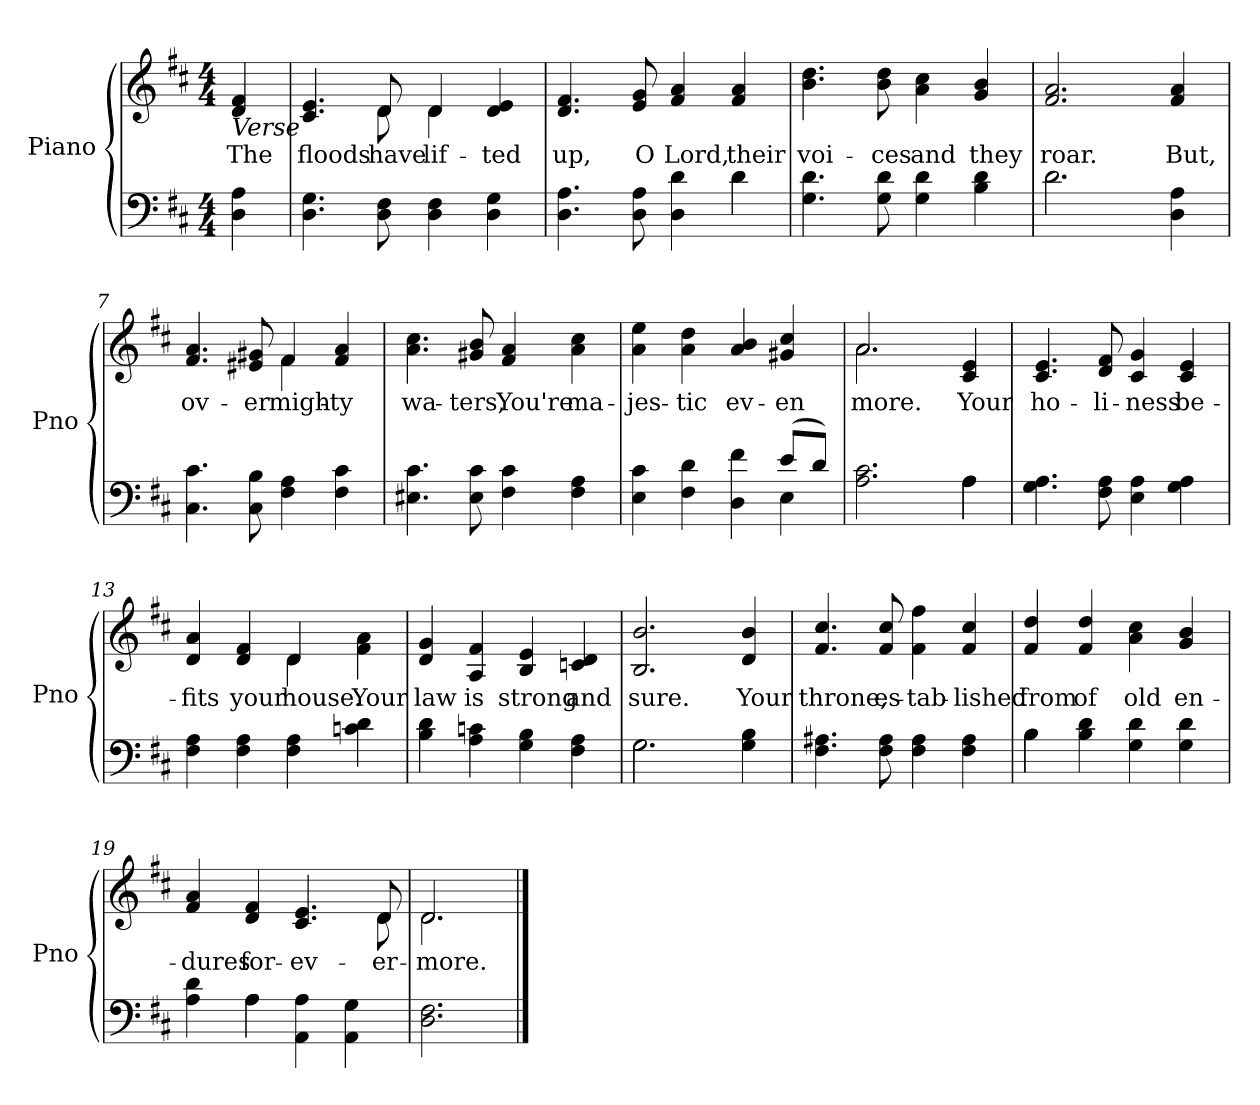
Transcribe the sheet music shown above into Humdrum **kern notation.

**kern	**kern	**text
*part2	*part1	*part1
*staff2	*staff1	*staff1
*I"Piano	*I"Piano	*
*I'Pno	*I'Pno	*
*clefF4	*clefG2	*
*k[f#c#]	*k[f#c#]	*
*M4/4	*M4/4	*
=1	=1	=1
!	!LO:TX:b:i:t=Verse	!
!	!	!LO:LY:b
4D\ 4A\	4d/ 4f#/	The
=2	=2	=2
!	!	!LO:LY:b
*	*^	*
4.D\ 4.G\	4.c#/ 4.e/	4.ryy	floods
!	!	!	!LO:LY:b
8D\ 8F#\	8d/	8d\	have
!	!	!	!LO:LY:b
4D\ 4F#\	4d/	4d\	lif-
!	!	!	!LO:LY:b
4D\ 4G\	4d/ 4e/	4ryy	-ted
=3	=3	=3	=3
*^	*	*	*
!	!	!	!	!LO:LY:b
*	*	*v	*v	*
4.D\ 4.A\	2.ryy	4.d/ 4.f#/	up,
!	!	!	!LO:LY:b
8D\ 8A\	.	8e/ 8g/	O
!	!	!	!LO:LY:b
4D\ 4d\	.	4f#/ 4a/	Lord,
!	!	!	!LO:LY:b
4d\	4d\	4f#/ 4a/	their
=4	=4	=4	=4
!	!	!	!LO:LY:b
*v	*v	*	*
4.G\ 4.d\	4.b\ 4.dd\	voi-
!	!	!LO:LY:b
8G\ 8d\	8b\ 8dd\	-ces
!	!	!LO:LY:b
4G\ 4d\	4a\ 4cc#\	and
!	!	!LO:LY:b
4B\ 4d\	4g/ 4b/	they
=5	=5	=5
*^	*	*
!	!	!	!LO:LY:b
2.d\	2.d\	2.f#/ 2.a/	roar.
!!LO:LB:g=z
=6-	=6-	=6-	=6-
!	!	!	!LO:LY:b
*v	*v	*	*
4D\ 4A\	4f#/ 4a/	But,
=7	=7	=7
!	!	!LO:LY:b
*	*^	*
4.C#\ 4.c#\	4.f#/ 4.a/	2ryy	ov-
!	!	!	!LO:LY:b
8C#\ 8B\	8e#X/ 8g#X/	.	-er
!	!	!	!LO:LY:b
4F#\ 4A\	4f#/	4f#\	migh-
!	!	!	!LO:LY:b
4F#\ 4c#\	4f#/ 4a/	4ryy	-ty
=8	=8	=8	=8
!	!	!	!LO:LY:b
*	*v	*v	*
4.E#X\ 4.c#\	4.a\ 4.cc#\	wa-
!	!	!LO:LY:b
8E#\ 8c#\	8g#X/ 8b/	-ters,
!	!	!LO:LY:b
4F#\ 4c#\	4f#/ 4a/	You're
!	!	!LO:LY:b
4F#\ 4A\	4a\ 4cc#\	ma-
=9	=9	=9
*^	*	*
!	!	!	!LO:LY:b
4E\ 4c#\	2.ryy	4a\ 4ee\	-jes-
!	!	!	!LO:LY:b
4F#\ 4d\	.	4a\ 4dd\	-tic
!	!	!	!LO:LY:b
4D\ 4f#\	.	4a/ 4b/	ev-
!	!	!	!LO:LY:b
(8e/L	4E\	4g#X/ 4cc#/	-en
8d/J)	.	.	.
*v	*v	*	*
=10	=10	=10
!	!	!LO:LY:b
*	*^	*
2.A\ 2.c#\	2.a/	2.a\	more.
!!LO:LB:g=z
=11-	=11-	=11-	=11-
*^	*	*	*
!	!	!	!	!LO:LY:b
*	*	*v	*v	*
4A\	4A\	4c#/ 4e/	Your
=12	=12	=12	=12
!	!	!	!LO:LY:b
*v	*v	*	*
4.G\ 4.A\	4.c#/ 4.e/	ho-
!	!	!LO:LY:b
8F#\ 8A\	8d/ 8f#/	-li-
!	!	!LO:LY:b
4E\ 4A\	4c#/ 4g/	-ness
!	!	!LO:LY:b
4G\ 4A\	4c#/ 4e/	be-
=13	=13	=13
!	!	!LO:LY:b
*	*^	*
4F#\ 4A\	4d/ 4a/	2ryy	-fits
!	!	!	!LO:LY:b
4F#\ 4A\	4d/ 4f#/	.	your
!	!	!	!LO:LY:b
4F#\ 4A\	4d/	4d\	house.
!	!	!	!LO:LY:b
4cn\ 4d\	4f#\ 4a\	4ryy	Your
=14	=14	=14	=14
!	!	!	!LO:LY:b
*	*v	*v	*
4B\ 4d\	4d/ 4g/	law
!	!	!LO:LY:b
4A\ 4cn\	4A/ 4f#/	is
!	!	!LO:LY:b
4G\ 4B\	4B/ 4e/	strong
!	!	!LO:LY:b
4F#\ 4A\	4cn/ 4d/	and
=15	=15	=15
*^	*	*
!	!	!	!LO:LY:b
2.G\	2.G\	2.B/ 2.b/	sure.
!!LO:LB:g=z
=16-	=16-	=16-	=16-
!	!	!	!LO:LY:b
*v	*v	*	*
4G\ 4B\	4d/ 4b/	Your
=17	=17	=17
!	!	!LO:LY:b
4.F#\ 4.A#X\	4.f#/ 4.cc#/	throne,
!	!	!LO:LY:b
8F#\ 8A#\	8f#/ 8cc#/	es-
!	!	!LO:LY:b
4F#\ 4A#\	4f#\ 4ff#\	-tab-
!	!	!LO:LY:b
4F#\ 4A#\	4f#/ 4cc#/	-lished
=18	=18	=18
*^	*	*
!	!	!	!LO:LY:b
4B\	4B\	4f#/ 4dd/	from
!	!	!	!LO:LY:b
4B\ 4d\	2.ryy	4f#/ 4dd/	of
!	!	!	!LO:LY:b
4G\ 4d\	.	4a\ 4cc#\	old
!	!	!	!LO:LY:b
4G\ 4d\	.	4g/ 4b/	en-
=19	=19	=19	=19
!	!	!	!LO:LY:b
*	*	*^	*
4A\ 4d\	4ryy	4f#/ 4a/	2..ryy	-dures
!	!	!	!	!LO:LY:b
4A\	4A\	4d/ 4f#/	.	for-
!	!	!	!	!LO:LY:b
4AA\ 4A\	2ryy	4.c#/ 4.e/	.	-ev-
4AA\ 4G\	.	.	.	.
!	!	!	!	!LO:LY:b
.	.	8d/	8d\	-er-
*v	*v	*	*	*
=20	=20	=20	=20
!	!	!	!LO:LY:b
2.D\ 2.F#\	2.d/	2.d\	-more.
*	*v	*v	*
==	==	==
*-	*-	*-
